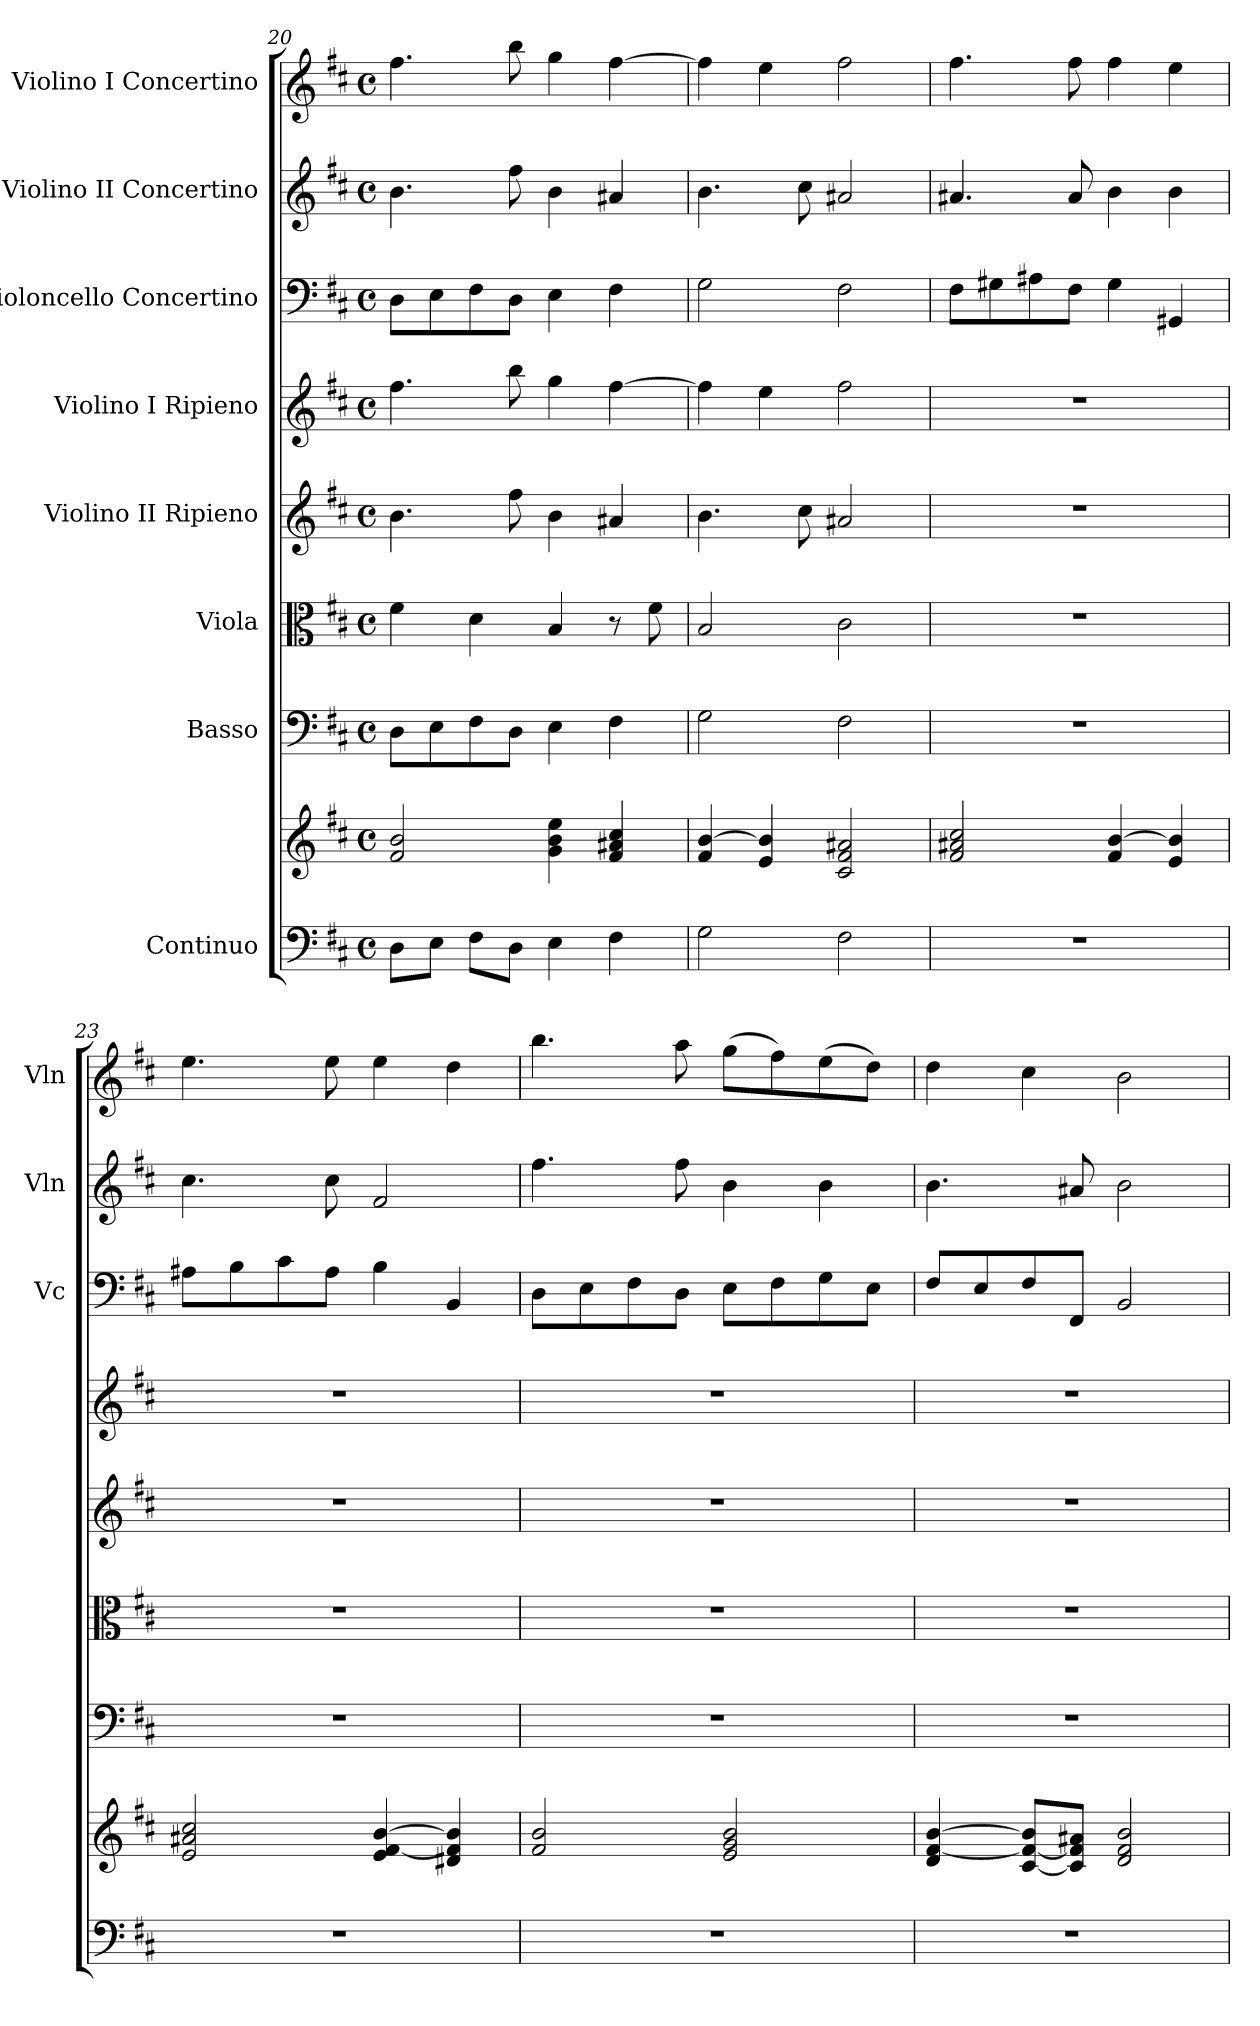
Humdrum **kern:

**kern	**kern	**kern	**kern	**kern	**kern	**kern	**kern	**kern
*part8	*part8	*part7	*part6	*part5	*part4	*part3	*part2	*part1
*staff9	*staff8	*staff7	*staff6	*staff5	*staff4	*staff3	*staff2	*staff1
*I"Continuo	*	*I"Basso	*I"Viola	*I"Violino II Ripieno	*I"Violino I Ripieno	*I"Violoncello Concertino	*I"Violino II Concertino	*I"Violino I Concertino
*	*	*	*	*	*	*I'Vc	*I'Vln	*I'Vln
*clefF4	*clefG2	*clefF4	*clefC3	*clefG2	*clefG2	*clefF4	*clefG2	*clefG2
*k[f#c#]	*k[f#c#]	*k[f#c#]	*k[f#c#]	*k[f#c#]	*k[f#c#]	*k[f#c#]	*k[f#c#]	*k[f#c#]
*M4/4	*M4/4	*M4/4	*M4/4	*M4/4	*M4/4	*M4/4	*M4/4	*M4/4
*met(c)	*met(c)	*met(c)	*met(c)	*met(c)	*met(c)	*met(c)	*met(c)	*met(c)
=20	=20	=20	=20	=20	=20	=20	=20	=20
8D\L	2f#/ 2b/	8D\L	4f#\	4.b\	4.ff#\	8D\L	4.b\	4.ff#\
8E\J	.	8E\	.	.	.	8E\	.	.
8F#\L	.	8F#\	4d\	.	.	8F#\	.	.
8D\J	.	8D\J	.	8ff#\	8bb\	8D\J	8ff#\	8bb\
4E\	4g\ 4b\ 4ee\	4E\	4B/	4b\	4gg\	4E\	4b\	4gg\
4F#\	4f#/ 4a#X/ 4cc#/	4F#\	8r	4a#X/	[4ff#\	4F#\	4a#X/	[4ff#\
.	.	.	8f#\	.	.	.	.	.
!!LO:LB:g=z
=21	=21	=21	=21	=21	=21	=21	=21	=21
2G\	4f#/ [4b/	2G\	2B/	4.b\	4ff#\]	2G\	4.b\	4ff#\]
.	4e/ 4b/]	.	.	.	4ee\	.	.	4ee\
.	.	.	.	8cc#\	.	.	8cc#\	.
2F#\	2c#/ 2f#/ 2a#X/	2F#\	2c#\	2a#X/	2ff#\	2F#\	2a#X/	2ff#\
=22	=22	=22	=22	=22	=22	=22	=22	=22
1r	2f#/ 2a#X/ 2cc#/	1r	1r	1r	1r	8F#\L	4.a#X/	4.ff#\
.	.	.	.	.	.	8G#X\	.	.
.	.	.	.	.	.	8A#X\	.	.
.	.	.	.	.	.	8F#\J	8a#/	8ff#\
.	4f#/ [4b/	.	.	.	.	4G#\	4b\	4ff#\
.	4e/ 4b/]	.	.	.	.	4GG#X/	4b\	4ee\
=23	=23	=23	=23	=23	=23	=23	=23	=23
1r	2e/ 2a#X/ 2cc#/	1r	1r	1r	1r	8A#X\L	4.cc#\	4.ee\
.	.	.	.	.	.	8B\	.	.
.	.	.	.	.	.	8c#\	.	.
.	.	.	.	.	.	8A#\J	8cc#\	8ee\
.	4e/ [4f#/ [4b/	.	.	.	.	4B\	2f#/	4ee\
.	4d#X/ 4f#/] 4b/]	.	.	.	.	4BB/	.	4dd\
=24	=24	=24	=24	=24	=24	=24	=24	=24
1r	2f#/ 2b/	1r	1r	1r	1r	8D\L	4.ff#\	4.bb\
.	.	.	.	.	.	8E\	.	.
.	.	.	.	.	.	8F#\	.	.
.	.	.	.	.	.	8D\J	8ff#\	8aa\
.	2e/ 2g/ 2b/	.	.	.	.	8E\L	4b\	(>8gg\L
.	.	.	.	.	.	8F#\	.	8ff#\)
.	.	.	.	.	.	8G\	4b\	(>8ee\
.	.	.	.	.	.	8E\J	.	8dd\J)
=25	=25	=25	=25	=25	=25	=25	=25	=25
1r	4d/ [4f#/ [4b/	1r	1r	1r	1r	8F#/L	4.b\	4dd\
.	.	.	.	.	.	8E/	.	.
.	[8c#/ 8f#_/ 8b]/L	.	.	.	.	8F#/	.	4cc#\
.	8c#]/ 8f#]/ 8a#X/J	.	.	.	.	8FF#/J	8a#X/	.
.	2d/ 2f#/ 2b/	.	.	.	.	2BB/	2b\	2b\
=	=	=	=	=	=	=	=	=
*-	*-	*-	*-	*-	*-	*-	*-	*-
